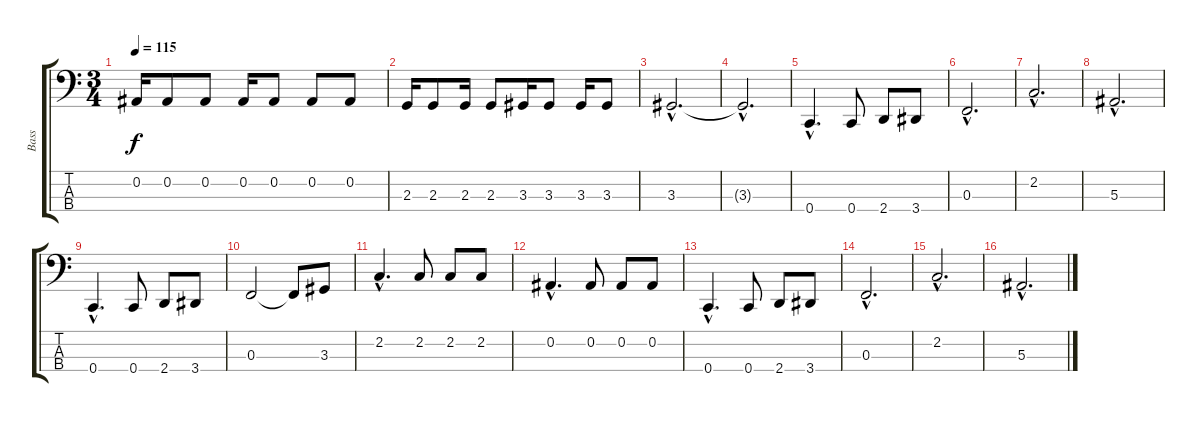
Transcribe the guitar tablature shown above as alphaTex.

\track ("Bass" "Bass") {instrument electricbassfinger}
\staff {score tabs}
\tuning (Eb2 Bb1 F1 C1) {hide}
\ts (3 4)
\tempo 115
\clef f4
\ks c
0.2.16{dy f} 0.2.8 0.2.8 0.2.16 0.2.8 0.2.8 0.2.8 |
2.3.16 2.3.8 2.3.16 2.3.8 3.3.16 3.3.8 3.3.16 3.3.8 |
3.3{hac}.2{d} |
3.3{hac t}.2{d} |
0.4{hac}.4{d} 0.4.8 2.4.8 3.4.8 |
0.3{hac}.2{d} |
2.2{hac}.2{d} |
5.3{hac}.2{d} |
0.4{hac}.4{d} 0.4.8 2.4.8 3.4.8 |
0.3.2 0.3{t}.8 3.3.8 |
2.2{hac}.4{d} 2.2.8 2.2.8 2.2.8 |
0.2{hac}.4{d} 0.2.8 0.2.8 0.2.8 |
0.4{hac}.4{d} 0.4.8 2.4.8 3.4.8 |
0.3{hac}.2{d} |
2.2{hac}.2{d} |
5.3{hac}.2{d}
